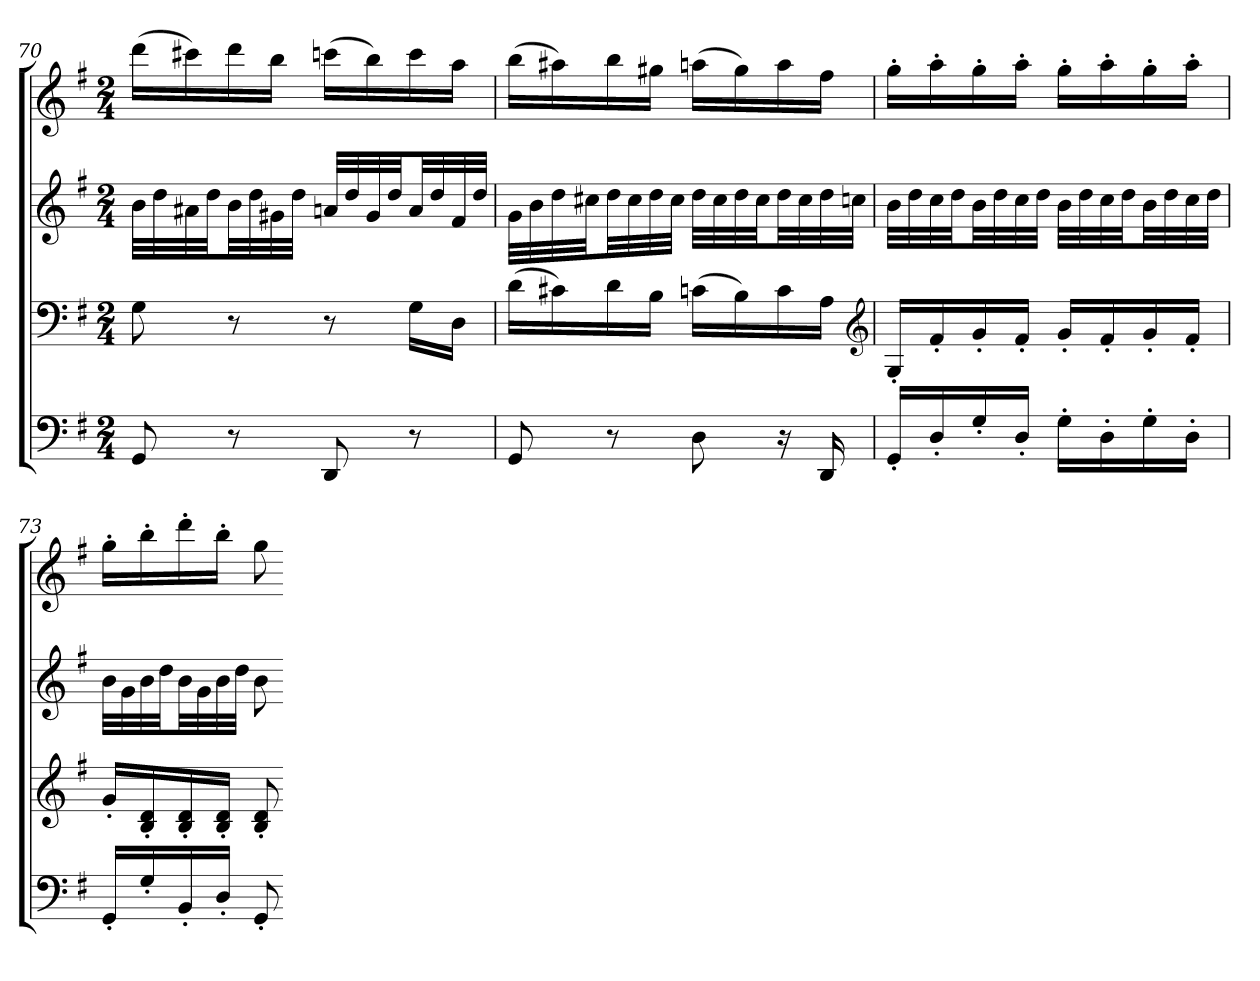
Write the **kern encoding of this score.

**kern	**kern	**kern	**kern
*part4	*part3	*part2	*part1
*staff4	*staff3	*staff2	*staff1
*clefF4	*clefF4	*clefG2	*clefG2
*k[f#]	*k[f#]	*k[f#]	*k[f#]
*G:	*G:	*G:	*G:
*M2/4	*M2/4	*M2/4	*M2/4
=70	=70	=70	=70
8GG	8G	32bLLL	(16dddLL
.	.	32dd	.
.	.	32a#X	16ccc#X)
.	.	32ddJJ	.
8r	8r	32bLL	16ddd
.	.	32dd	.
.	.	32g#X	16bbJJ
.	.	32ddJJJ	.
8DD	8r	32anLLL	(16cccnLL
.	.	32dd	.
.	.	32g#	16bb)
.	.	32ddJJ	.
8r	16GLL	32aLL	16ccc
.	.	32dd	.
.	16DJJ	32f#	16aaJJ
.	.	32ddJJJ	.
=71	=71	=71	=71
8GG	(16dLL	32gLLL	(16bbLL
.	.	32b	.
.	16c#X)	32dd	16aa#X)
.	.	32cc#XJJ	.
8r	16d	32ddLL	16bb
.	.	32cc#	.
.	16BJJ	32dd	16gg#XJJ
.	.	32cc#JJJ	.
8D	(16cnLL	32ddLLL	(16aanLL
.	.	32cc#	.
.	16B)	32dd	16gg#)
.	.	32cc#JJ	.
16r	16c	32ddLL	16aa
.	.	32cc#	.
16DD	16AJJ	32dd	16ff#JJ
.	.	32ccnJJJ	.
*	*clefG2	*	*
=72	=72	=72	=72
16GG'LL	16G'LL	32bLLL	16gg'LL
.	.	32dd	.
16D'	16f#'	32cc	16aa'
.	.	32ddJJ	.
16G'	16g'	32bLL	16gg'
.	.	32dd	.
16D'JJ	16f#'JJ	32cc	16aa'JJ
.	.	32ddJJJ	.
16G'LL	16g'LL	32bLLL	16gg'LL
.	.	32dd	.
16D'	16f#'	32cc	16aa'
.	.	32ddJJ	.
16G'	16g'	32bLL	16gg'
.	.	32dd	.
16D'JJ	16f#'JJ	32cc	16aa'JJ
.	.	32ddJJJ	.
=73	=73	=73	=73
16GG'LL	16g'LL	32bLLL	16gg'LL
.	.	32g	.
16G'	16B' 16d'	32b	16bb'
.	.	32ddJJ	.
16BB'	16B' 16d'	32bLL	16ddd'
.	.	32g	.
16D'JJ	16B' 16d'JJ	32b	16bb'JJ
.	.	32ddJJJ	.
8GG'	8B' 8d'	8b	8gg
=-	=-	=-	=-
*-	*-	*-	*-
